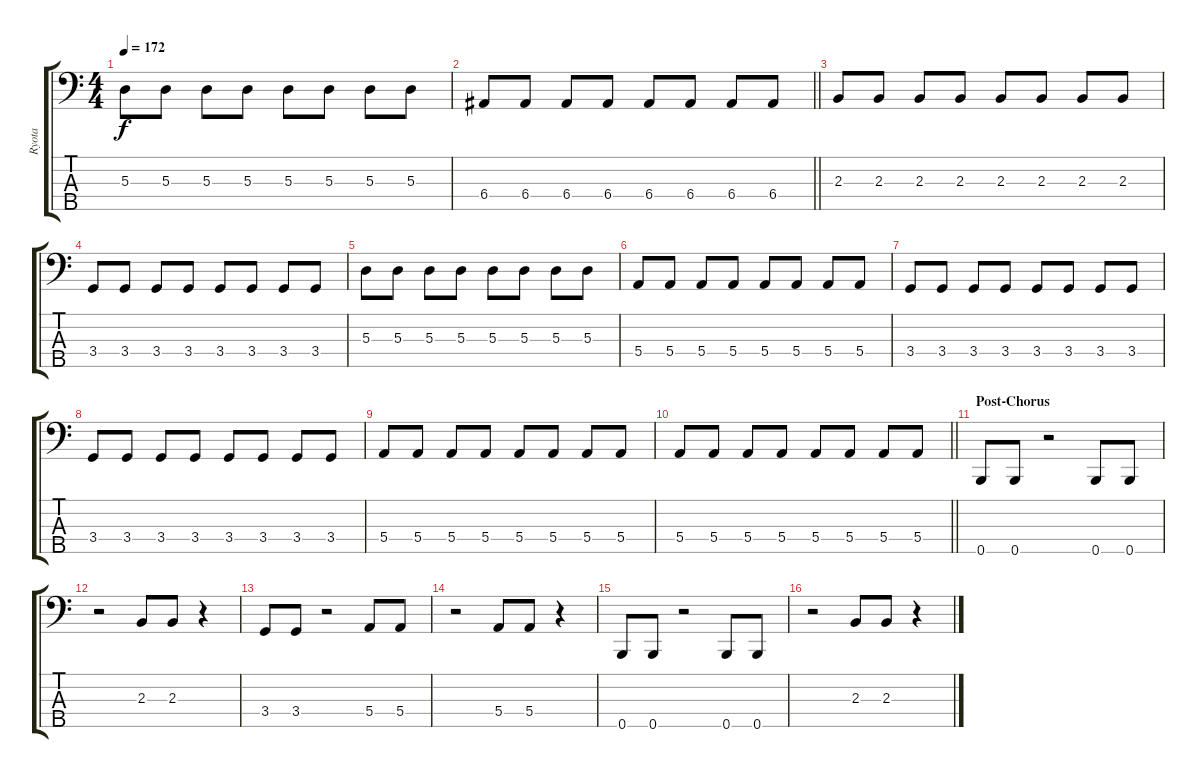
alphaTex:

\track ("Ryota" "Ryota") {instrument electricbassfinger}
\staff {score tabs}
\tuning (G2 D2 A1 E1 B0) {hide}
\ts (4 4)
\tempo 172
\clef f4
\ks c
5.3.8{dy f} 5.3.8 5.3.8 5.3.8 5.3.8 5.3.8 5.3.8 5.3.8 |
\barLineRight lightlight
6.4.8 6.4.8 6.4.8 6.4.8 6.4.8 6.4.8 6.4.8 6.4.8 |
\section ("" "")
2.3.8 2.3.8 2.3.8 2.3.8 2.3.8 2.3.8 2.3.8 2.3.8 |
3.4.8 3.4.8 3.4.8 3.4.8 3.4.8 3.4.8 3.4.8 3.4.8 |
5.3.8 5.3.8 5.3.8 5.3.8 5.3.8 5.3.8 5.3.8 5.3.8 |
5.4.8 5.4.8 5.4.8 5.4.8 5.4.8 5.4.8 5.4.8 5.4.8 |
3.4.8 3.4.8 3.4.8 3.4.8 3.4.8 3.4.8 3.4.8 3.4.8 |
3.4.8 3.4.8 3.4.8 3.4.8 3.4.8 3.4.8 3.4.8 3.4.8 |
5.4.8 5.4.8 5.4.8 5.4.8 5.4.8 5.4.8 5.4.8 5.4.8 |
\barLineRight lightlight
5.4.8 5.4.8 5.4.8 5.4.8 5.4.8 5.4.8 5.4.8 5.4.8 |
\section ("" "Post-Chorus")
0.5.8 0.5.8 r.2 0.5.8 0.5.8 |
r.2 2.3.8 2.3.8 r.4 |
3.4.8 3.4.8 r.2 5.4.8 5.4.8 |
r.2 5.4.8 5.4.8 r.4 |
0.5.8 0.5.8 r.2 0.5.8 0.5.8 |
r.2 2.3.8 2.3.8 r.4
